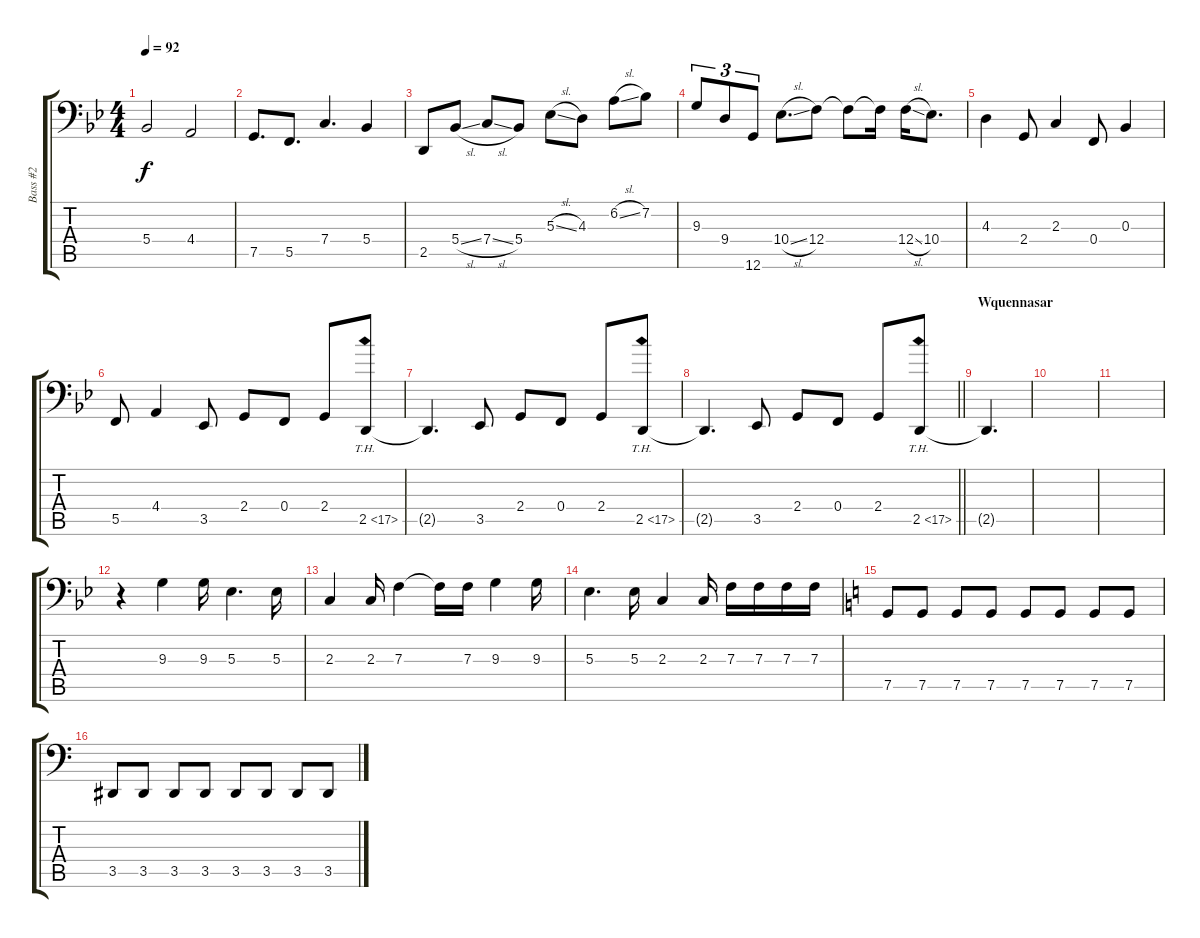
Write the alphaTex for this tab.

\track ("Bass #2" "Bass #2") {instrument slapbass2}
\staff {score tabs}
\tuning (Ab2 Eb2 Bb1 F1 C1 G0) {hide}
\ts (4 4)
\tempo 92
\clef f4
\ks bb
5.4{t}.2{dy f} 4.4.2 |
7.5.8{d} 5.5.8{d} 7.4.4{d} 5.4.4 |
2.5.8 5.4{sl}.8 7.4{sl}.8 5.4.8 5.3{sl}.8 4.3.8 6.2{sl}.8 7.2.8 |
9.3.8{tu (3 2)} 9.4.8{tu (3 2)} 12.6.8{tu (3 2)} 10.4{sl}.8{d} 12.4.8 12.4{t}.8 12.4{t}.16 12.4{sl}.16 10.4.8{d} |
4.3.4 2.4.8 2.3.4 0.4.8 0.3.4 |
5.5.8 4.4.4 3.5.8 2.4.8 0.4.8 2.4.8 2.5{th 15}.8 |
2.5{t}.4{d} 3.5.8 2.4.8 0.4.8 2.4.8 2.5{th 15}.8 |
\barLineRight lightlight
2.5{t}.4{d} 3.5.8 2.4.8 0.4.8 2.4.8 2.5{th 15}.8 |
\section ("" "Wquennasar")
2.5{t}.4{d} |
|
|
r.4 9.3.4 9.3.16 5.3.4{d} 5.3.16 |
2.3.4 2.3.16 7.3.4 7.3{t}.16 7.3.16 9.3.4 9.3.16 |
5.3.4{d} 5.3.16 2.3.4 2.3.16 7.3.16 7.3.16 7.3.16 7.3.16 |
\ks c
7.5.8 7.5.8 7.5.8 7.5.8 7.5.8 7.5.8 7.5.8 7.5.8 |
3.5.8 3.5.8 3.5.8 3.5.8 3.5.8 3.5.8 3.5.8 3.5.8
